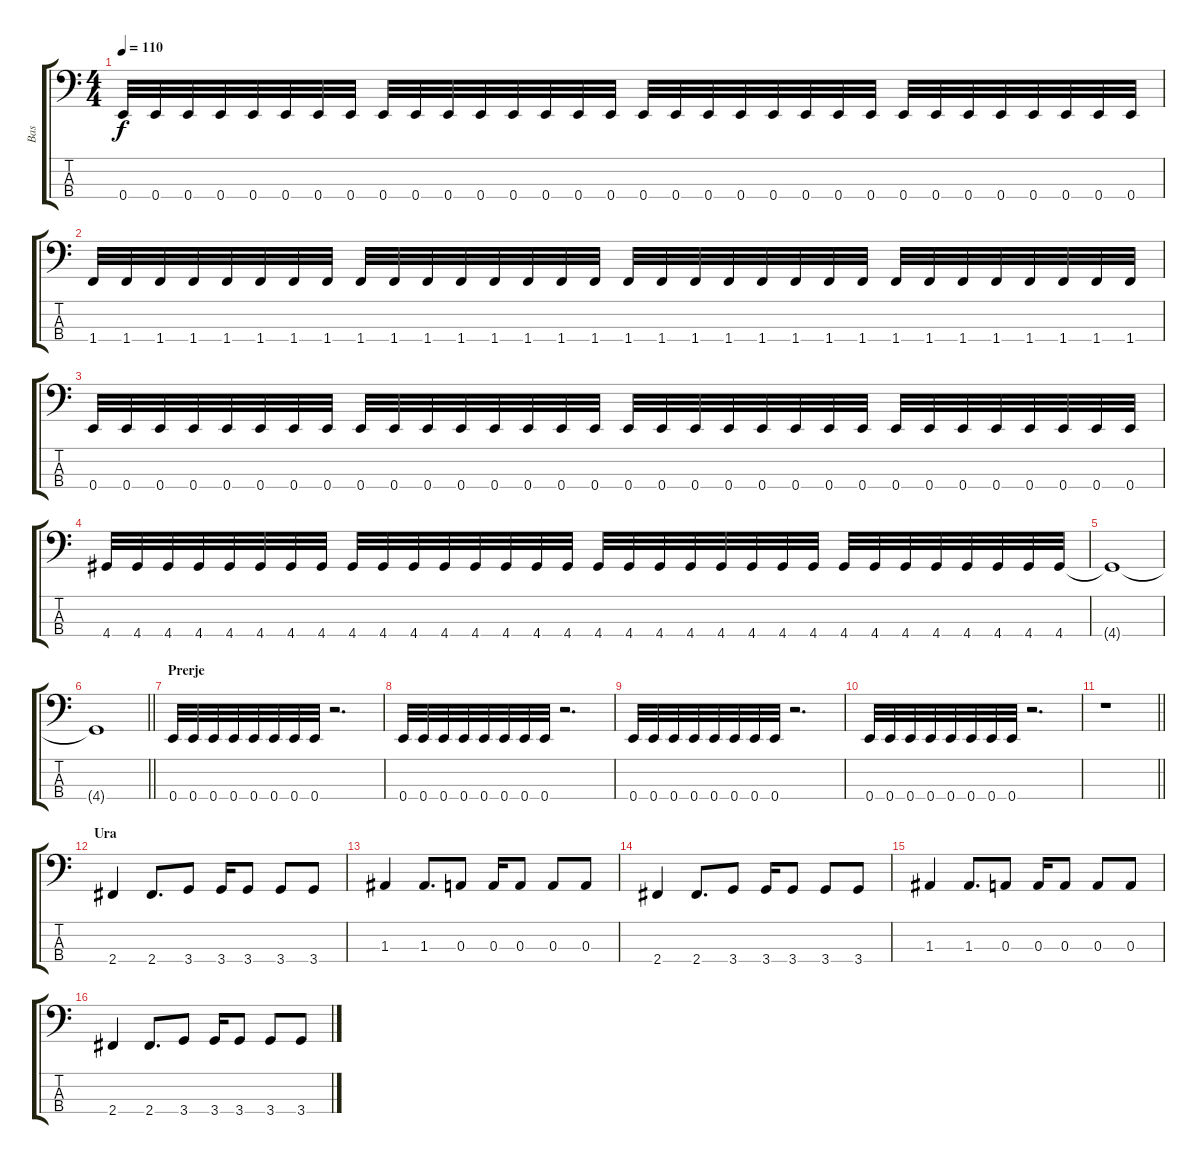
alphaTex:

\track ("Bas" "Bas") {instrument electricbasspick}
\staff {score tabs}
\tuning (G2 D2 A1 E1) {hide}
\ts (4 4)
\tempo 110
\clef f4
\ks c
0.4.32{dy f} 0.4.32 0.4.32 0.4.32 0.4.32 0.4.32 0.4.32 0.4.32 0.4.32 0.4.32 0.4.32 0.4.32 0.4.32 0.4.32 0.4.32 0.4.32 0.4.32 0.4.32 0.4.32 0.4.32 0.4.32 0.4.32 0.4.32 0.4.32 0.4.32 0.4.32 0.4.32 0.4.32 0.4.32 0.4.32 0.4.32 0.4.32 |
1.4.32 1.4.32 1.4.32 1.4.32 1.4.32 1.4.32 1.4.32 1.4.32 1.4.32 1.4.32 1.4.32 1.4.32 1.4.32 1.4.32 1.4.32 1.4.32 1.4.32 1.4.32 1.4.32 1.4.32 1.4.32 1.4.32 1.4.32 1.4.32 1.4.32 1.4.32 1.4.32 1.4.32 1.4.32 1.4.32 1.4.32 1.4.32 |
0.4.32 0.4.32 0.4.32 0.4.32 0.4.32 0.4.32 0.4.32 0.4.32 0.4.32 0.4.32 0.4.32 0.4.32 0.4.32 0.4.32 0.4.32 0.4.32 0.4.32 0.4.32 0.4.32 0.4.32 0.4.32 0.4.32 0.4.32 0.4.32 0.4.32 0.4.32 0.4.32 0.4.32 0.4.32 0.4.32 0.4.32 0.4.32 |
4.4.32 4.4.32 4.4.32 4.4.32 4.4.32 4.4.32 4.4.32 4.4.32 4.4.32 4.4.32 4.4.32 4.4.32 4.4.32 4.4.32 4.4.32 4.4.32 4.4.32 4.4.32 4.4.32 4.4.32 4.4.32 4.4.32 4.4.32 4.4.32 4.4.32 4.4.32 4.4.32 4.4.32 4.4.32 4.4.32 4.4.32 4.4.32 |
4.4{t}.1 |
\barLineRight lightlight
4.4{t}.1 |
\section ("" "Prerje")
0.4.32 0.4.32 0.4.32 0.4.32 0.4.32 0.4.32 0.4.32 0.4.32 r.2{d} |
0.4.32 0.4.32 0.4.32 0.4.32 0.4.32 0.4.32 0.4.32 0.4.32 r.2{d} |
0.4.32 0.4.32 0.4.32 0.4.32 0.4.32 0.4.32 0.4.32 0.4.32 r.2{d} |
0.4.32 0.4.32 0.4.32 0.4.32 0.4.32 0.4.32 0.4.32 0.4.32 r.2{d} |
\barLineRight lightlight
r.1 |
\section ("" "Ura")
2.4.4 2.4.8{d} 3.4.8 3.4.16 3.4.8 3.4.8 3.4.8 |
1.3.4 1.3.8{d} 0.3.8 0.3.16 0.3.8 0.3.8 0.3.8 |
2.4.4 2.4.8{d} 3.4.8 3.4.16 3.4.8 3.4.8 3.4.8 |
1.3.4 1.3.8{d} 0.3.8 0.3.16 0.3.8 0.3.8 0.3.8 |
2.4.4 2.4.8{d} 3.4.8 3.4.16 3.4.8 3.4.8 3.4.8
